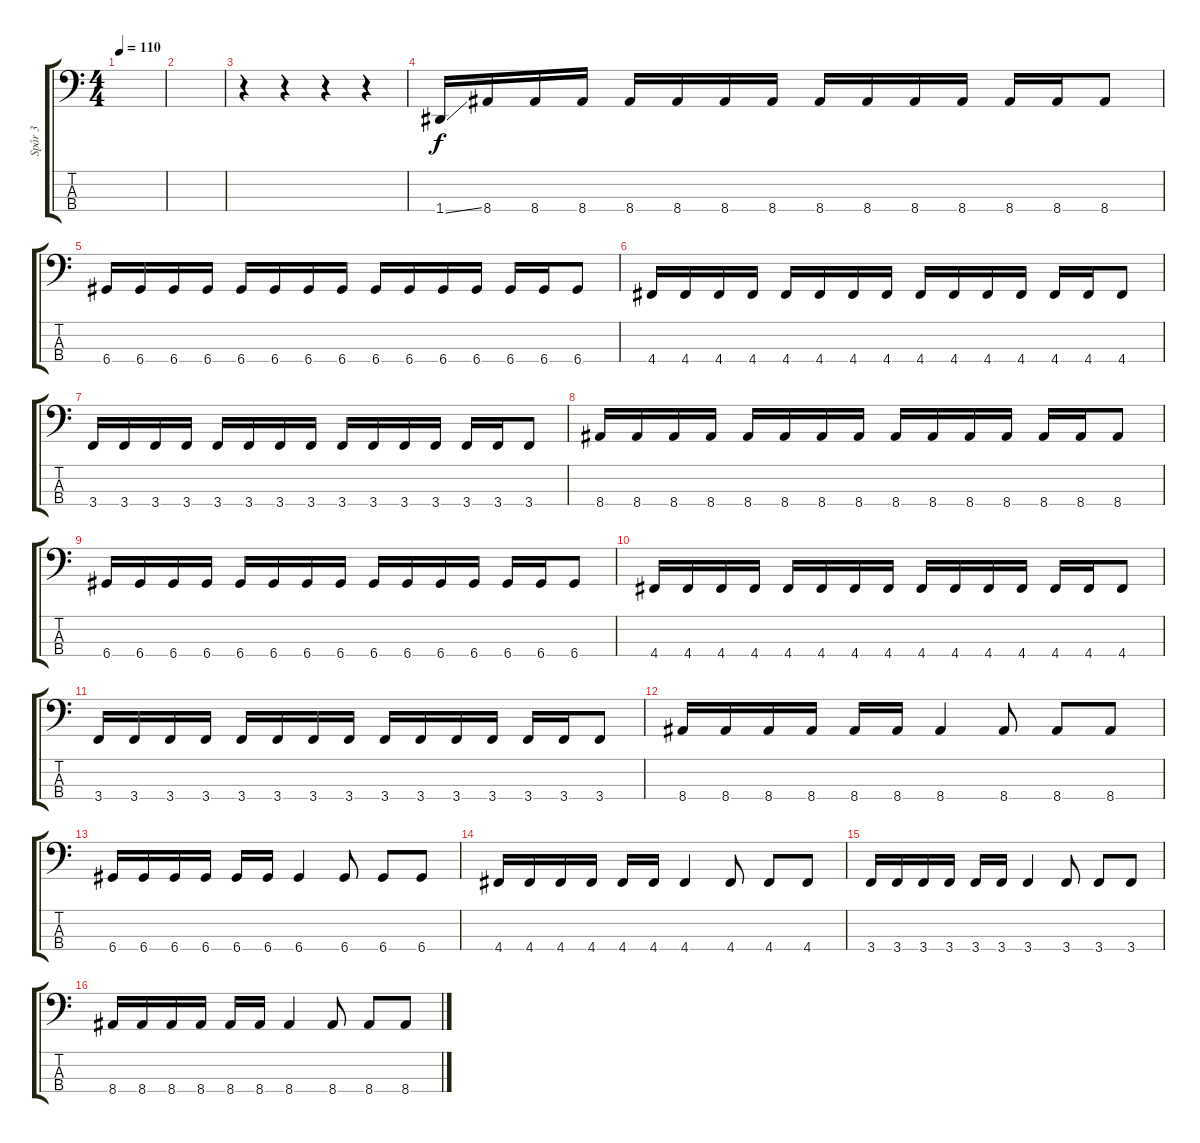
\track ("Spår 3" "Spår 3") {instrument electricbasspick}
\staff {score tabs}
\tuning (G2 D2 A1 D1) {hide}
\ts (4 4)
\tempo 110
\clef f4
\ks c
|
|
r.4 r.4 r.4 r.4 |
1.4{ss}.16 8.4.16 8.4.16 8.4.16 8.4.16 8.4.16 8.4.16 8.4.16 8.4.16 8.4.16 8.4.16 8.4.16 8.4.16 8.4.16 8.4.8 |
6.4.16 6.4.16 6.4.16 6.4.16 6.4.16 6.4.16 6.4.16 6.4.16 6.4.16 6.4.16 6.4.16 6.4.16 6.4.16 6.4.16 6.4.8 |
4.4.16 4.4.16 4.4.16 4.4.16 4.4.16 4.4.16 4.4.16 4.4.16 4.4.16 4.4.16 4.4.16 4.4.16 4.4.16 4.4.16 4.4.8 |
3.4.16 3.4.16 3.4.16 3.4.16 3.4.16 3.4.16 3.4.16 3.4.16 3.4.16 3.4.16 3.4.16 3.4.16 3.4.16 3.4.16 3.4.8 |
8.4.16 8.4.16 8.4.16 8.4.16 8.4.16 8.4.16 8.4.16 8.4.16 8.4.16 8.4.16 8.4.16 8.4.16 8.4.16 8.4.16 8.4.8 |
6.4.16 6.4.16 6.4.16 6.4.16 6.4.16 6.4.16 6.4.16 6.4.16 6.4.16 6.4.16 6.4.16 6.4.16 6.4.16 6.4.16 6.4.8 |
4.4.16 4.4.16 4.4.16 4.4.16 4.4.16 4.4.16 4.4.16 4.4.16 4.4.16 4.4.16 4.4.16 4.4.16 4.4.16 4.4.16 4.4.8 |
3.4.16 3.4.16 3.4.16 3.4.16 3.4.16 3.4.16 3.4.16 3.4.16 3.4.16 3.4.16 3.4.16 3.4.16 3.4.16 3.4.16 3.4.8 |
8.4.16 8.4.16 8.4.16 8.4.16 8.4.16 8.4.16 8.4.4 8.4.8 8.4.8 8.4.8 |
6.4.16 6.4.16 6.4.16 6.4.16 6.4.16 6.4.16 6.4.4 6.4.8 6.4.8 6.4.8 |
4.4.16 4.4.16 4.4.16 4.4.16 4.4.16 4.4.16 4.4.4 4.4.8 4.4.8 4.4.8 |
3.4.16 3.4.16 3.4.16 3.4.16 3.4.16 3.4.16 3.4.4 3.4.8 3.4.8 3.4.8 |
8.4.16 8.4.16 8.4.16 8.4.16 8.4.16 8.4.16 8.4.4 8.4.8 8.4.8 8.4.8
